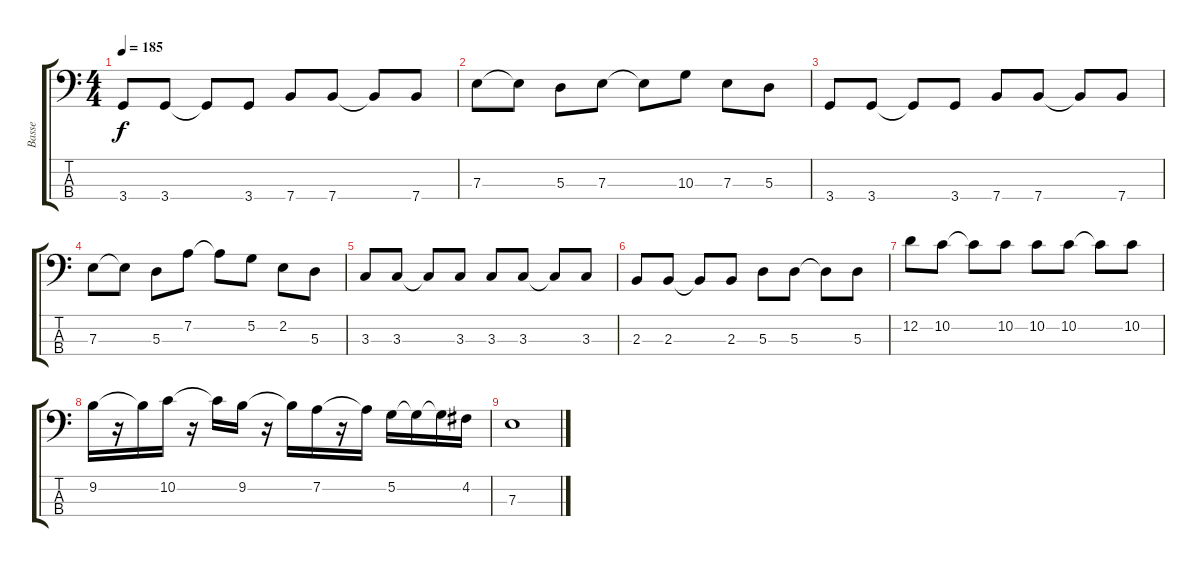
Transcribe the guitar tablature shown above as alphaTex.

\track ("Basse" "Basse") {instrument electricbassfinger}
\staff {score tabs}
\tuning (G2 D2 A1 E1) {hide}
\ts (4 4)
\tempo 185
\clef f4
\ks c
3.4.8{dy f} 3.4.8 3.4{t}.8 3.4.8 7.4.8 7.4.8 7.4{t}.8 7.4.8 |
7.3.8 7.3{t}.8 5.3.8 7.3.8 7.3{t}.8 10.3.8 7.3.8 5.3.8 |
3.4.8 3.4.8 3.4{t}.8 3.4.8 7.4.8 7.4.8 7.4{t}.8 7.4.8 |
7.3.8 7.3{t}.8 5.3.8 7.2.8 7.2{t}.8 5.2.8 2.2.8 5.3.8 |
3.3.8 3.3.8 3.3{t}.8 3.3.8 3.3.8 3.3.8 3.3{t}.8 3.3.8 |
2.3.8 2.3.8 2.3{t}.8 2.3.8 5.3.8 5.3.8 5.3{t}.8 5.3.8 |
12.2.8 10.2.8 10.2{t}.8 10.2.8 10.2.8 10.2.8 10.2{t}.8 10.2.8 |
9.2.16 r.16 9.2{t}.16 10.2.16 r.16 10.2{t}.16 9.2.16 r.16 9.2{t}.16 7.2.16 r.16 7.2{t}.16 5.2.16 5.2{t}.16 5.2{t}.16 4.2.16 |
7.3.1
